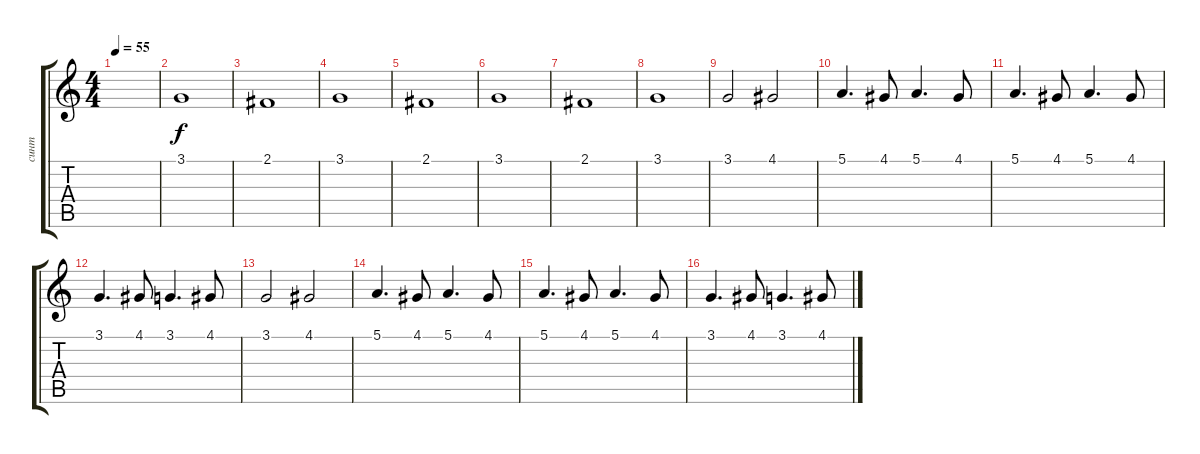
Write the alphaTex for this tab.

\track ("синт" "синт") {instrument tremolostrings}
\staff {score tabs}
\tuning (E4 B3 G3 D3 A2 E2) {hide}
\ts (4 4)
\tempo 55
\clef g2
\ks c
|
3.1.1 |
2.1.1 |
3.1.1 |
2.1.1 |
3.1.1 |
2.1.1 |
3.1.1 |
3.1.2 4.1.2 |
5.1.4{d} 4.1.8 5.1.4{d} 4.1.8 |
5.1.4{d} 4.1.8 5.1.4{d} 4.1.8 |
3.1.4{d} 4.1.8 3.1.4{d} 4.1.8 |
3.1.2 4.1.2 |
5.1.4{d} 4.1.8 5.1.4{d} 4.1.8 |
5.1.4{d} 4.1.8 5.1.4{d} 4.1.8 |
3.1.4{d} 4.1.8 3.1.4{d} 4.1.8
